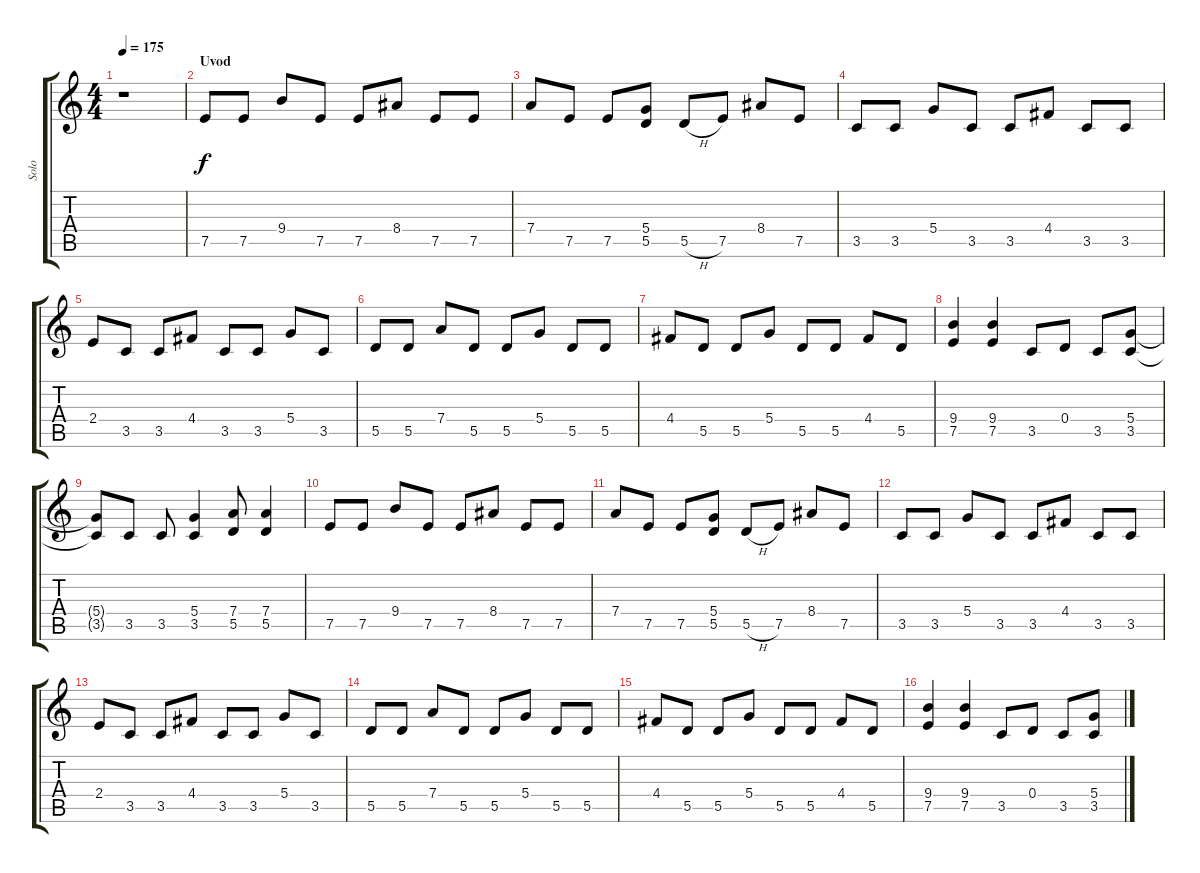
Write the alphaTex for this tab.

\track ("Solo" "Solo") {instrument distortionguitar}
\staff {score tabs}
\tuning (E4 B3 G3 D3 A2 E2) {hide}
\ts (4 4)
\tempo 175
\clef g2
\ks c
r.1{dy f instrument distortionguitar} |
\section ("" "Uvod")
7.5.8 7.5.8 9.4.8 7.5.8 7.5.8 8.4.8 7.5.8 7.5.8 |
7.4.8 7.5.8 7.5.8 (5.4 5.5).8 5.5{h}.8 7.5.8 8.4.8 7.5.8 |
3.5.8 3.5.8 5.4.8 3.5.8 3.5.8 4.4.8 3.5.8 3.5.8 |
2.4.8 3.5.8 3.5.8 4.4.8 3.5.8 3.5.8 5.4.8 3.5.8 |
5.5.8 5.5.8 7.4.8 5.5.8 5.5.8 5.4.8 5.5.8 5.5.8 |
4.4.8 5.5.8 5.5.8 5.4.8 5.5.8 5.5.8 4.4.8 5.5.8 |
(9.4 7.5).4 (9.4 7.5).4 3.5.8 0.4.8 3.5.8 (5.4 3.5).8 |
(5.4{t} 3.5{t}).8 3.5.8 3.5.8 (5.4 3.5).4 (7.4 5.5).8 (7.4 5.5).4 |
7.5.8 7.5.8 9.4.8 7.5.8 7.5.8 8.4.8 7.5.8 7.5.8 |
7.4.8 7.5.8 7.5.8 (5.4 5.5).8 5.5{h}.8 7.5.8 8.4.8 7.5.8 |
3.5.8 3.5.8 5.4.8 3.5.8 3.5.8 4.4.8 3.5.8 3.5.8 |
2.4.8 3.5.8 3.5.8 4.4.8 3.5.8 3.5.8 5.4.8 3.5.8 |
5.5.8 5.5.8 7.4.8 5.5.8 5.5.8 5.4.8 5.5.8 5.5.8 |
4.4.8 5.5.8 5.5.8 5.4.8 5.5.8 5.5.8 4.4.8 5.5.8 |
(9.4 7.5).4 (9.4 7.5).4 3.5.8 0.4.8 3.5.8 (5.4 3.5).8
